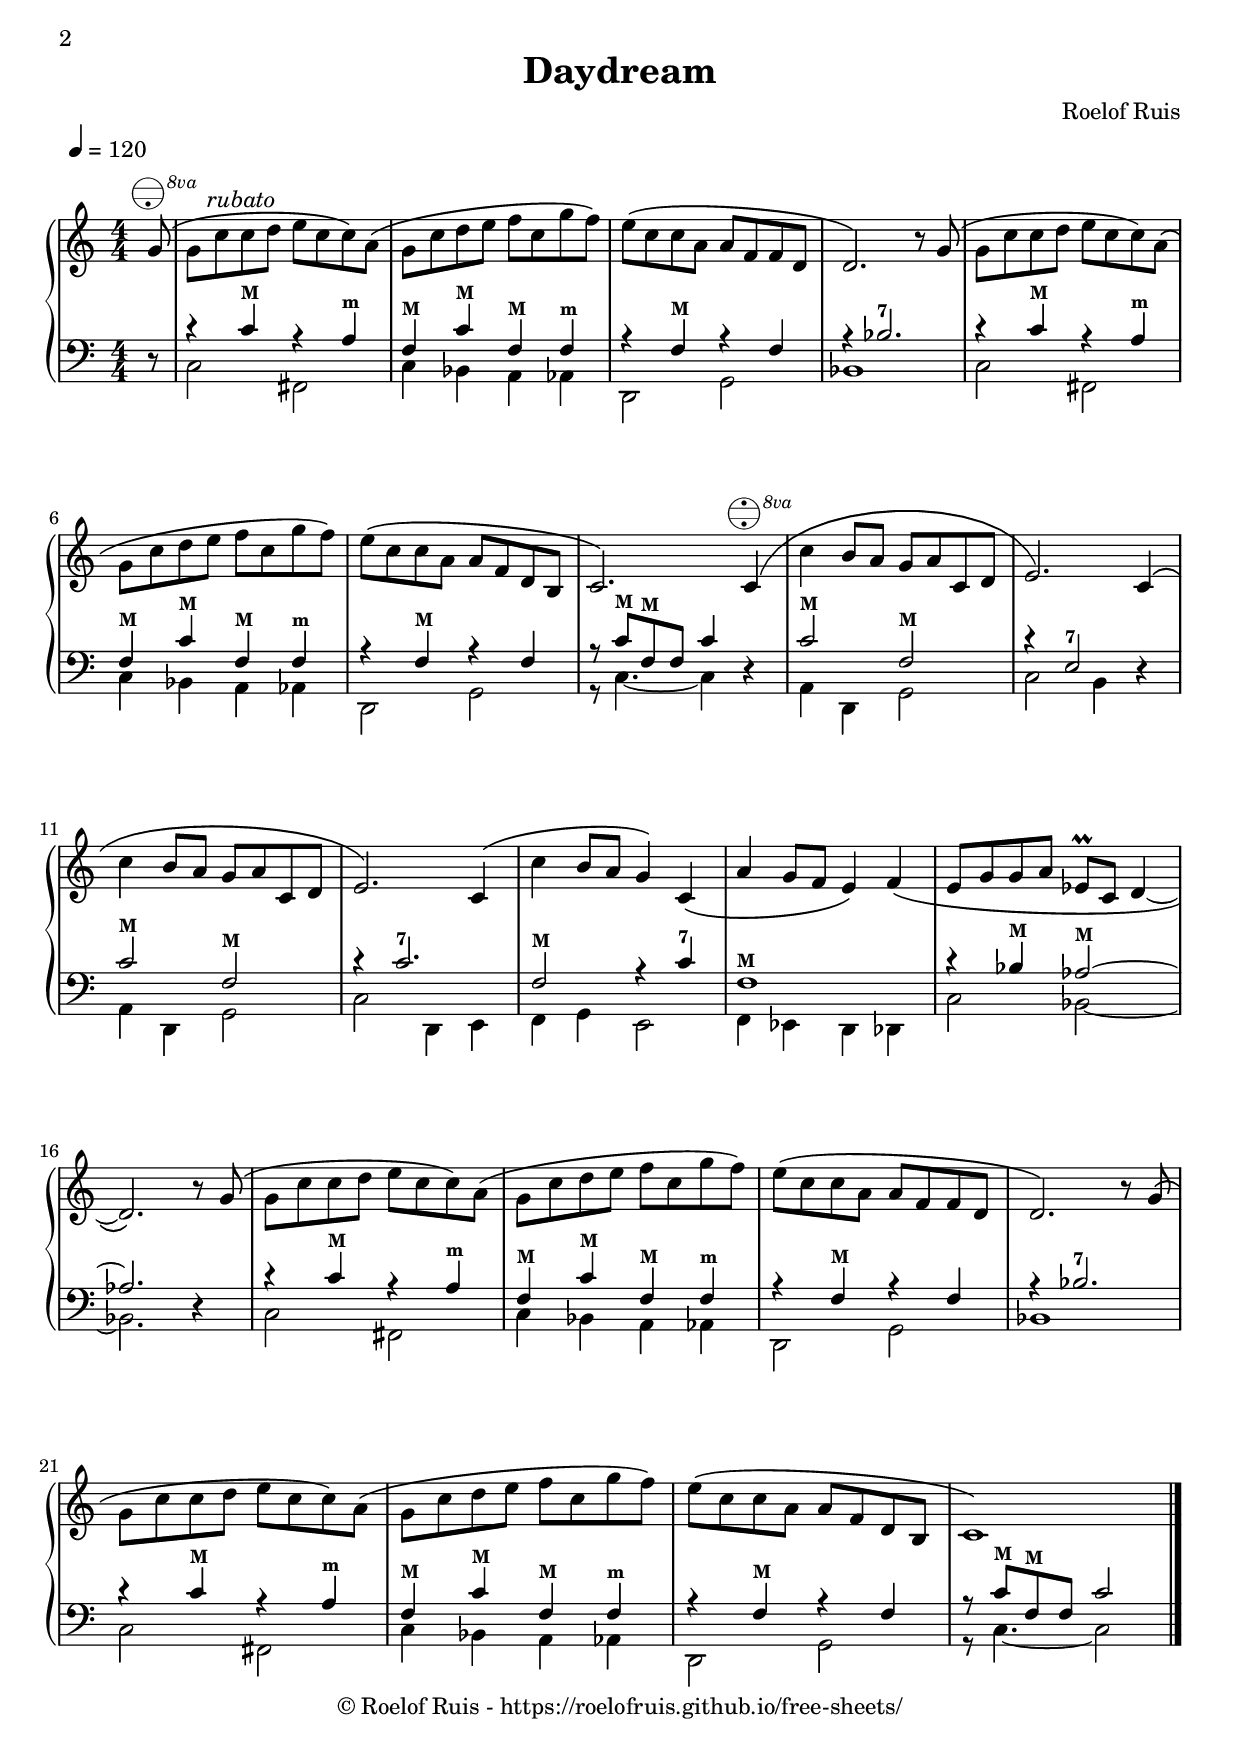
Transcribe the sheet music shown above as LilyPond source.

\version "2.20.0"

\include "../../shared_includes.ly"
\version "2.20.0"

% ---- Bellows ----
out = ^\markup { \musicglyph #"accordion.pull" }
in = ^\markup { \musicglyph #"accordion.push" }

outsub = _\markup { \musicglyph #"accordion.pull" }
insub = _\markup { \musicglyph #"accordion.push" }

% ---- Basses ----
mj = ^\markup { \bold \magnify #0.8 { \roman M } }
mn = ^\markup { \bold \magnify #0.8 { \roman m } }
spt = ^\markup { \bold \magnify #0.8 { \roman 7 } }
vsp = ^\markup { \bold \magnify #0.8 { \roman v7 } }

bbass = _\markup {\box {\bold{BB}}}
sbass = _\markup {\box {\bold{SB}}}

% ---- Registers ----

eightva = \markup {\italic \translate #'(1.8 . 0) \raise #2 \magnify #0.8 {"8va"}}
loco    = \markup {\italic \translate #'(1.8 . 0) \raise #2 \magnify #0.8 {"loco"}}

dot = \markup {
  \musicglyph #"accordion.dot"
}

freebass = \markup {
  \musicglyph #"accordion.freebass"
}

discant = \markup {
  \musicglyph #"accordion.discant"
}

fbrega = ^\markup {
  \whiteout
  \combine
  \freebass
  \raise #1.5 \dot
}

fbregz = ^\markup {
  \whiteout
  \combine
  \freebass
  \raise #0.5 \dot
}

fbregza = ^\markup {
  \whiteout
  \combine
  \freebass
  \combine
  \raise #0.5 \dot
  \raise #1.5 \dot
}

regz = ^\markup {
  \whiteout
  \combine
  \discant
  \raise #0.5 \dot
}

regez = ^\markup {
  \whiteout
  \combine
  \discant
    \combine
    \raise #0.5 \dot
    \eightva
}

rega = ^\markup {
  \whiteout
  \combine
  \discant
  \raise #1.5 \dot
}

regzdba = ^\markup {
  \whiteout
  \combine
  \discant
  \combine
    \raise #0.5 \dot
    \combine
      \raise #1.5 \dot
      \translate #'(-1 . 0) \raise #1.5 \dot
}

regdbav = ^\markup {
  \whiteout
  \combine
  \discant
  \combine
    \raise #2.5 \dot
    \combine
      \raise #1.5 \dot
      \translate #'(-1 . 0) \raise #1.5 \dot
}

regav = ^\markup {
  \whiteout
  \combine
  \discant
  \combine
    \raise #2.5 \dot
    \raise #1.5 \dot
}

regdbaz = ^\markup {
  \whiteout
  \combine
  \discant
  \combine
    \raise #0.5 \dot
    \combine
      \raise #1.5 \dot
      \translate #'(-1 . 0) \raise #1.5 \dot
}

regdba = ^\markup {
  \whiteout
  \combine
  \discant
  \combine
    \raise #1.5 \dot
    \translate #'(-1 . 0) \raise #1.5 \dot
}

regza = ^\markup {
  \whiteout
  \combine
  \discant
  \combine
    \raise #0.5 \dot
    \raise #1.5 \dot
}

regeza = ^\markup {
  \whiteout
  \combine
  \discant
  \combine
    \raise #0.5 \dot
    \combine
      \raise #1.5 \dot
      \eightva
}

regzv = ^\markup {
  \whiteout
  \combine
  \discant
  \combine
    \raise #0.5 \dot
    \raise #2.5 \dot
}

regzav = ^\markup {
  \whiteout
  \combine
  \discant
  \combine
    \raise #2.5 \dot
    \combine
      \raise #1.5 \dot
      \raise #0.5 \dot
}

regezv = ^\markup {
  \whiteout
  \combine
  \discant
  \combine
    \raise #0.5 \dot
    \combine
      \raise #2.5 \dot
      \eightva
}

regzacv = ^\markup {
  \whiteout
  \combine
  \discant
  \combine
    \raise #2.5 \dot
    \combine
      \translate #'(-1 . 0) \raise #1.5 \dot
      \raise #0.5 \dot
}

regzacvl = ^\markup {
  \whiteout
  \combine
  \discant
  \combine
    \raise #2.5 \dot
    \combine
      \translate #'(-1 . 0) \raise #1.5 \dot
      \combine
        \raise # 0.5 \dot
        \loco
}

regzdbav = ^\markup {
  \whiteout
  \combine
  \discant
  \combine
    \raise #2.5 \dot
    \combine
      \raise #1.5 \dot
      \combine
      \translate #'(-1 . 0) \raise #1.5 \dot
      \raise #0.5 \dot
}









% ---- Other functionality ----

simile = \markup "simile"
subp = _\markup{ \italic sub \dynamic p }


options = {
  \numericTimeSignature
  \time 4/4
  \override Score.MetronomeMark.X-offset = #1
  \override Score.MetronomeMark.Y-offset = #8
  \tempo 4=120
  \key c \major
}

staffRight = {
  \clef treble
  \options

  \relative c'' {
    \partial 8 g8\(\regez^\markup { \halign #-2.7 \italic "rubato" } |
    g8 c c d e c c\) a\( |
    g c d e f c g' f\) |
    e\( c c a a f f d |
    d2.\) r8 g8\( |
    g c c d e c c\) a\( |
    g c d e f c g' f\) |
    e\( c c a a f d b |
    c2.\) c4\(\regezv |
    c' b8 a g a c, d |
    e2.\) c4\( |
    c' b8 a g a c, d |
    e2.\) c4\( |
    c' b8 a g4\) c,\( |
    a' g8 f e4\) f\( |
    e8 g g a es\prall c d4~ |
    d2.\) r8 g\( |
    g8 c c d e c c\) a\( |
    g c d e f c g' f\) |
    e\( c c a a f f d |
    d2.\) r8 g8\( |
    g c c d e c c\) a\( |
    g c d e f c g' f\) |
    e\( c c a a f d b |
    c1\) |
    \bar "|."
  }
}

staffLeft = {
  \clef bass
  \options

  \partial 8 r8
  << { r4 c'\mj r4 a\mn } \\ { c2 fis, } >> |
  << { f4\mj c'\mj f\mj f\mn } \\ { c4 bes, a, as, } >> |
  << { r4 f\mj r f } \\ { d,2 g,2 } >> |
  << { r4 bes2.\spt } \\ { bes,1 } >> |
  << { r4 c'\mj r4 a\mn } \\ { c2 fis, } >> |
  << { f4\mj c'\mj f\mj f\mn } \\ { c4 bes, a, as, } >> |
  << { r4 f\mj r f } \\ { d,2 g,2 } >> |
  << { r8 c'\mj f\mj f c'4 s4 } \\ { r8 c4.~ c4 d4 \rest } >> |

  << { c'2\mj f\mj } \\ { a,4 d, g,2 } >> |
  << { r4 e2\spt s4 } \\ { c2 b,4 d4 \rest } >> |
  << { c'2\mj f\mj } \\ { a,4 d, g,2 } >> |
  << { r4 c'2.\spt  } \\ { c2 d,4 e, } >> |
  << { f2\mj r4 c'4\spt } \\ { f,4 g, e,2 } >> |
  << { f1\mj } \\ { f,4 es, d, des, } >> |
  << { r4 bes4\mj as2\mj~ } \\ { c2 bes,2~ } >> |
  << { as2. } \\ { bes,2. d4 \rest } >> |
  
  << { r4 c'\mj r4 a\mn } \\ { c2 fis, } >> |
  << { f4\mj c'\mj f\mj f\mn } \\ { c4 bes, a, as, } >> |
  << { r4 f\mj r f } \\ { d,2 g,2 } >> |
  << { r4 bes2.\spt } \\ { bes,1 } >> |
  << { r4 c'\mj r4 a\mn } \\ { c2 fis, } >> |
  << { f4\mj c'\mj f\mj f\mn } \\ { c4 bes, a, as, } >> |
  << { r4 f\mj r f } \\ { d,2 g,2 } >> |
  << { r8 c'\mj f\mj f c'2 } \\ { r8 c4.~ c2 } >> |

  \bar "|."
}

dynamicsStaff = \new Dynamics {
  \time 4/4

  % add dynamics
}

\book {
  
  \header {
    title = "Daydream"
    composer = "Roelof Ruis"
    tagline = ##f
    instrumentName = "Accordion"
    year = "2022"
    description = "This piece is a tiny exploration of the possibilities of standard bass accompanyment to a single voice melody."
    info = "For Standard Bass - Difficulty: Medium"
    permission = "Licensed under the Creative Commons Attribution-NoDerivatives 4.0 International License."
    projecturl = \githuburl
    version = "September 2022"
  }

  \paper {
    max-systems-per-page = 5
    min-systems-per-page = 5
    ragged-last-bottom = ##t

    indent = 0.0
    print-all-headers = ##t
    
    bookTitleMarkup = \markup {
      \column {
        \vspace #3
        \fill-line { \fontsize #8 \fromproperty #'header:title }
        \vspace #2
        \fill-line { \fontsize #6 \italic \fromproperty #'header:composer }
        \vspace #.5
        \fill-line { \fontsize #2 \fromproperty #'header:year }
        \vspace #3
        \fill-line { \fontsize #4 \fromproperty #'header:instrumentName }
        \vspace #10
        \override #'(line-width . 55)
        \fontsize #1
        \justify-field #'header:description
        \vspace #1
        \fontsize #1
        \justify-field #'header:info
        \vspace #4
        \override #'(line-width . 55)
        \fontsize #1
        \justify-field #'header:permission
        \vspace #1
        \vspace #14
        \justify { \char ##x00A9 Roelof Ruis \concat { " - Version " \fromproperty #'header:version } }
        \typewriter { \fromproperty #'header:projecturl }
      }
    }
    
    oddFooterMarkup = \markup {
      \fill-line {
        \center-column {
          \if \should-print-page-number
          \line { \char ##x00A9 Roelof Ruis - \fromproperty #'header:projecturl }
        }
      }
    }  
  }

  \score {
    \header {
      breakbefore = ##t
    }

    \new PianoStaff <<
      \new Staff = "right" \with {midiInstrument = "bright acoustic"} \staffRight
      \dynamicsStaff
      \new Staff = "left" \with {midiInstrument = "bright acoustic"} \staffLeft
    >>

    \layout {}
    
    \midi {}
  }
}
